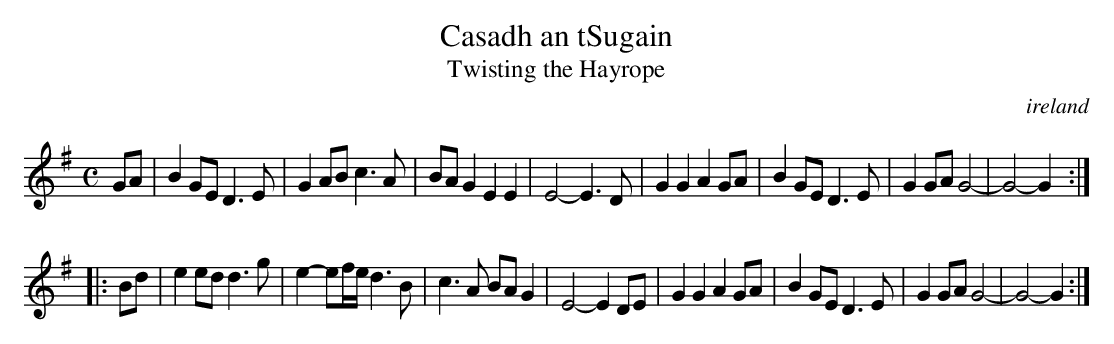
X:1
T:Casadh an tSugain
T:Twisting the Hayrope
O:ireland
M:C
K:G
GA|\
B2GE D3E| G2AB c3A| BA G2 E2E2| E4- E3D|\
G2G2 A2GA| B2GE D3E| G2GA G4-| G4-G2::
Bd|\
e2ed d3g| e2-ef/e/ d3B| c3A BAG2| E4-E2 DE|\
G2G2 A2GA| B2GE D3E| G2GA G4-| G4-G2:|
